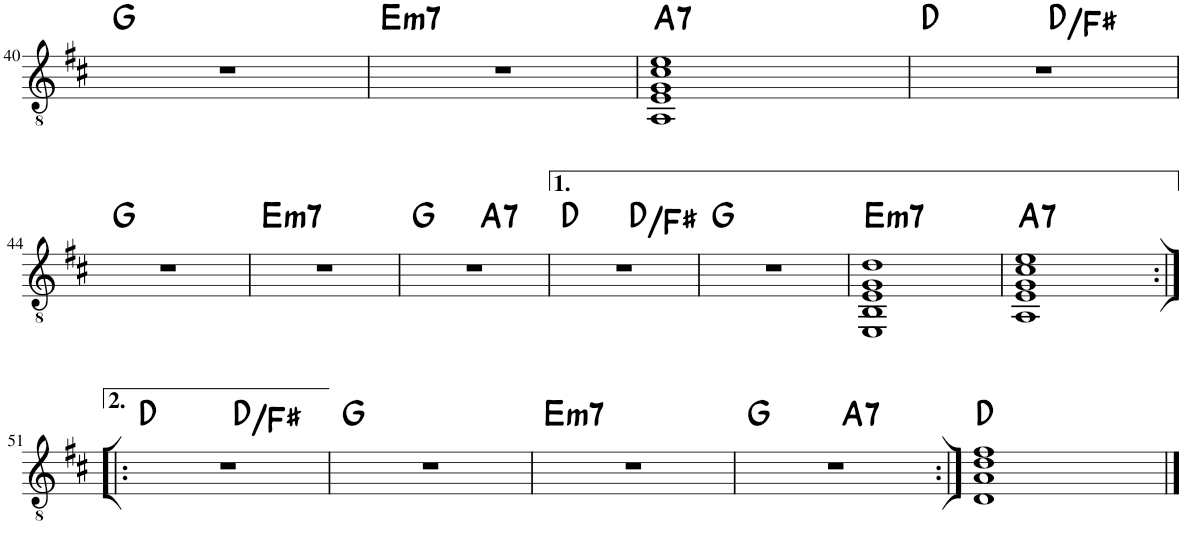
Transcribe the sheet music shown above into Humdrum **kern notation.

**kern	**harte
*part1	*part1
*staff1	*
*I"Classical Guitar	*
*I'Guit.	*
!!LO:PB:g=z
*clefGv2	*
*k[f#c#]	*
*M4/4	*
=40	=40
1r	G:maj
=41	=41
!	!LO:H:kt=m7
1r	E:min7
=42	=42
!	!LO:H:kt=7
1AA 1E 1G 1c# 1e	A:7
=43	=43
*^	*
1r	2ryy	D:maj
.	2ryy	D:maj/3
*v	*v	*
!!LO:LB:g=z
=44	=44
1r	G:maj
=45	=45
!	!LO:H:kt=m7
1r	E:min7
=46	=46
*^	*
1r	2ryy	G:maj
!	!	!LO:H:kt=7
.	2ryy	A:7
=47	=47	=47
1r	2ryy	D:maj
.	2ryy	D:maj/3
*v	*v	*
=48	=48
1r	G:maj
=49	=49
!	!LO:H:kt=m7
1EE 1BB 1E 1G 1d	E:min7
=50	=50
!	!LO:H:kt=7
1AA 1E 1G 1c# 1e	A:7
!!LO:LB:g=z
=51:|!|:	=51:|!|:
*^	*
1r	2ryy	D:maj
.	2ryy	D:maj/3
*v	*v	*
=52	=52
1r	G:maj
=53	=53
!	!LO:H:kt=m7
1r	E:min7
=54	=54
*^	*
1r	2ryy	G:maj
!	!	!LO:H:kt=7
.	2ryy	A:7
*v	*v	*
=55:|!	=55:|!
1D 1A 1d 1f#	D:maj
==	==
*-	*-
